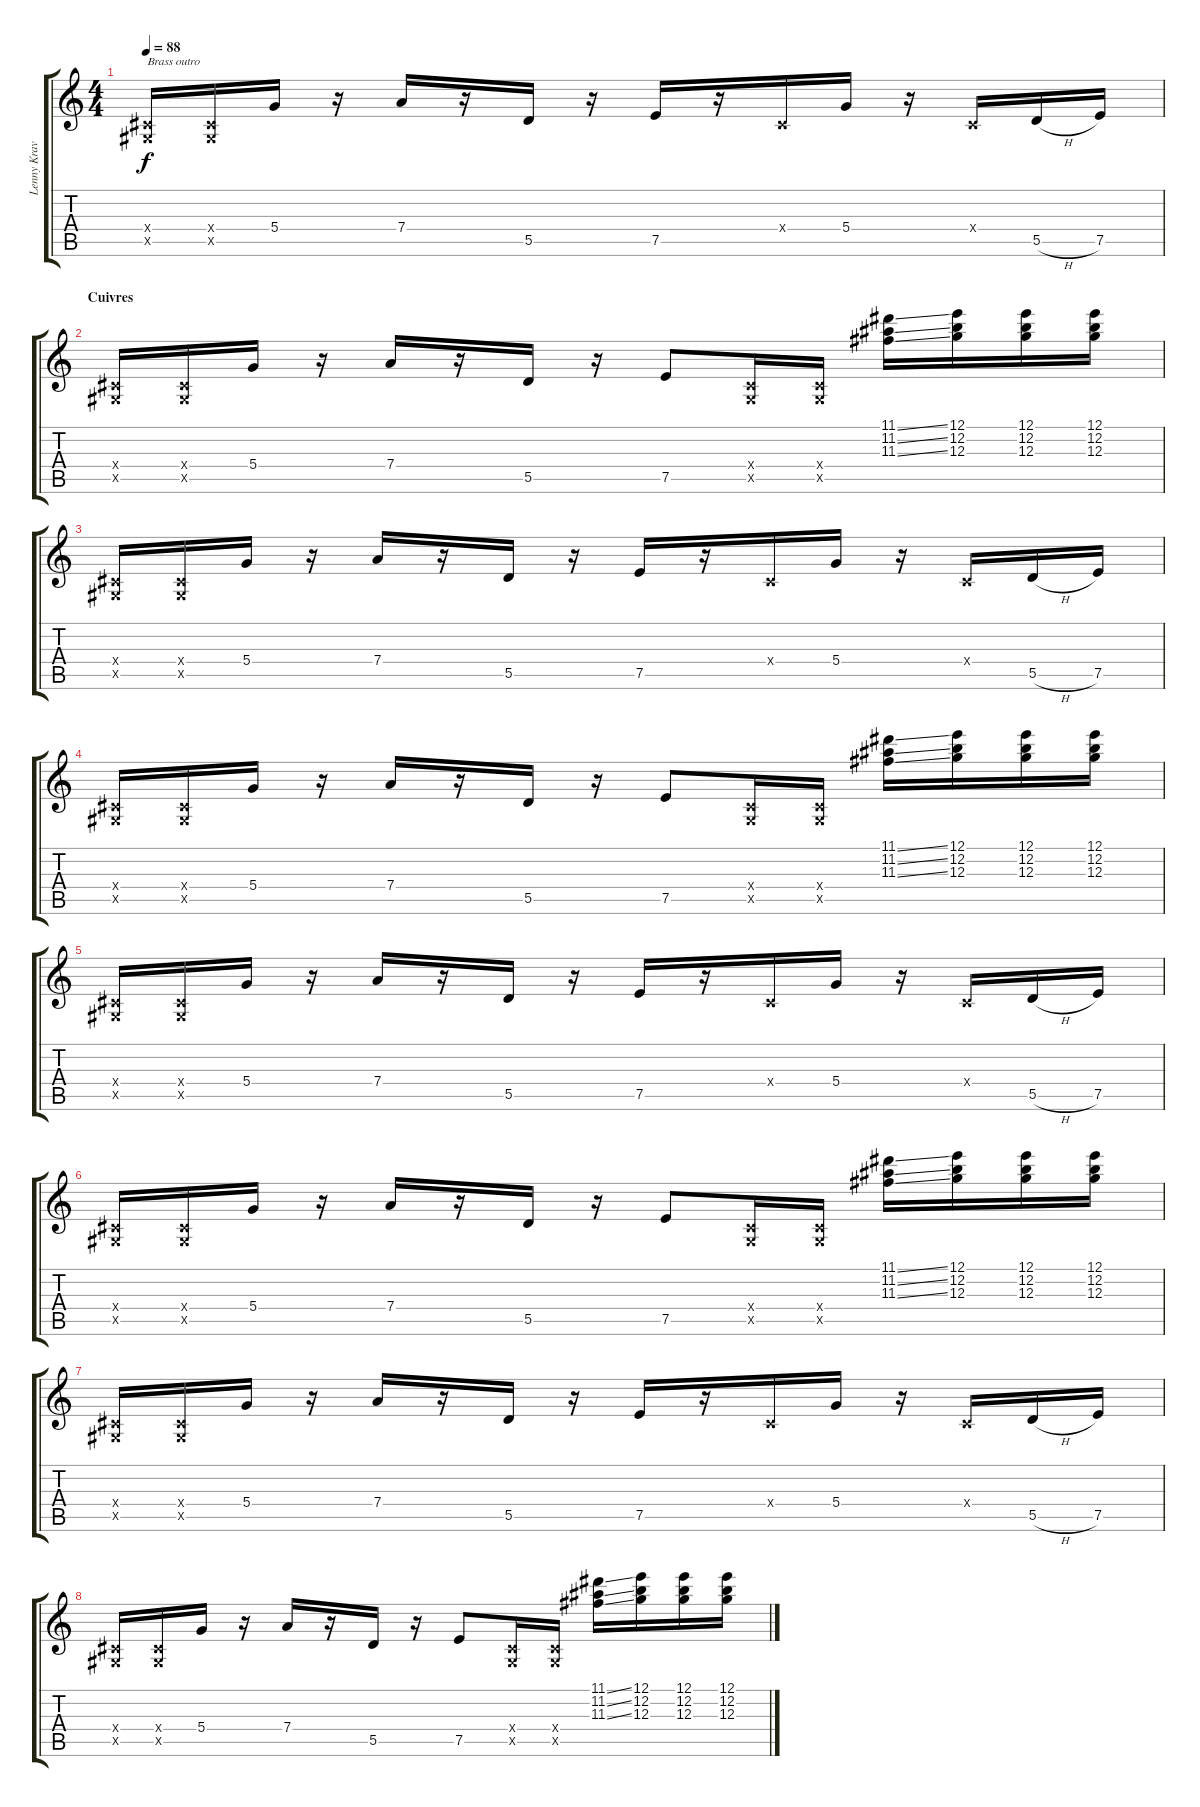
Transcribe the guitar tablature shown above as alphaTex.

\track ("Lenny Kravitz" "Lenny Krav") {instrument overdrivenguitar}
\staff {score tabs}
\tuning (E4 B3 G3 D3 A2 E2) {hide}
\ts (4 4)
\tempo 88
\clef g2
\ks c
(-1.4{x} -1.5{x}).16{txt "Brass outro " dy f} (-1.4{x} -1.5{x}).16 5.4.16 r.16 7.4.16 r.16 5.5.16 r.16 7.5.16 r.16 -1.4{x}.16 5.4.16 r.16 -1.4{x}.16 5.5{h}.16 7.5.16 |
\section ("" "Cuivres")
(-1.4{x} -1.5{x}).16 (-1.4{x} -1.5{x}).16 5.4.16 r.16 7.4.16 r.16 5.5.16 r.16 7.5.8 (-1.4{x} -1.5{x}).16 (-1.4{x} -1.5{x}).16 (11.1{ss} 11.2{ss} 11.3{ss}).16 (12.1 12.2 12.3).16 (12.1 12.2 12.3).16 (12.1 12.2 12.3).16 |
(-1.4{x} -1.5{x}).16 (-1.4{x} -1.5{x}).16 5.4.16 r.16 7.4.16 r.16 5.5.16 r.16 7.5.16 r.16 -1.4{x}.16 5.4.16 r.16 -1.4{x}.16 5.5{h}.16 7.5.16 |
(-1.4{x} -1.5{x}).16 (-1.4{x} -1.5{x}).16 5.4.16 r.16 7.4.16 r.16 5.5.16 r.16 7.5.8 (-1.4{x} -1.5{x}).16 (-1.4{x} -1.5{x}).16 (11.1{ss} 11.2{ss} 11.3{ss}).16 (12.1 12.2 12.3).16 (12.1 12.2 12.3).16 (12.1 12.2 12.3).16 |
(-1.4{x} -1.5{x}).16 (-1.4{x} -1.5{x}).16 5.4.16 r.16 7.4.16 r.16 5.5.16 r.16 7.5.16 r.16 -1.4{x}.16 5.4.16 r.16 -1.4{x}.16 5.5{h}.16 7.5.16 |
(-1.4{x} -1.5{x}).16 (-1.4{x} -1.5{x}).16 5.4.16 r.16 7.4.16 r.16 5.5.16 r.16 7.5.8 (-1.4{x} -1.5{x}).16 (-1.4{x} -1.5{x}).16 (11.1{ss} 11.2{ss} 11.3{ss}).16 (12.1 12.2 12.3).16 (12.1 12.2 12.3).16 (12.1 12.2 12.3).16 |
(-1.4{x} -1.5{x}).16 (-1.4{x} -1.5{x}).16 5.4.16 r.16 7.4.16 r.16 5.5.16 r.16 7.5.16 r.16 -1.4{x}.16 5.4.16 r.16 -1.4{x}.16 5.5{h}.16 7.5.16 |
(-1.4{x} -1.5{x}).16 (-1.4{x} -1.5{x}).16 5.4.16 r.16 7.4.16 r.16 5.5.16 r.16 7.5.8 (-1.4{x} -1.5{x}).16 (-1.4{x} -1.5{x}).16 (11.1{ss} 11.2{ss} 11.3{ss}).16 (12.1 12.2 12.3).16 (12.1 12.2 12.3).16 (12.1 12.2 12.3).16
